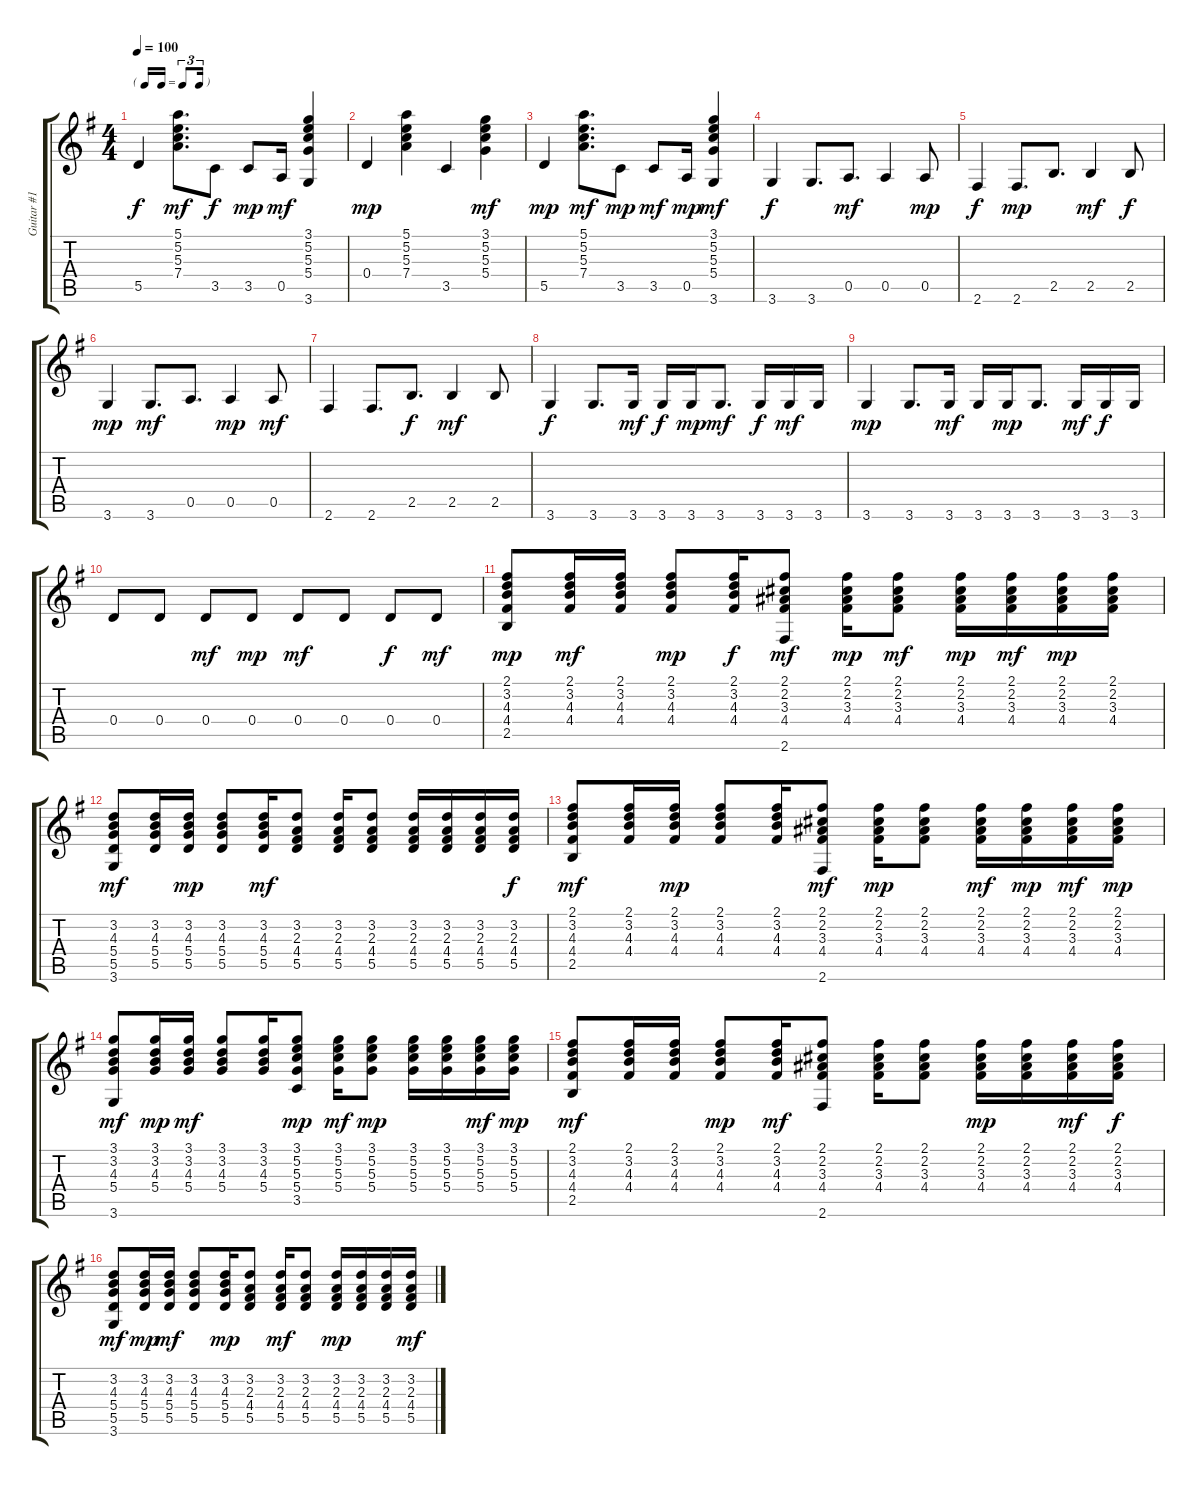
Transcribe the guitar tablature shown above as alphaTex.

\track ("Guitar #1" "Guitar #1") {instrument electricguitarclean}
\staff {score tabs}
\tuning (E4 B3 G3 D3 A2 E2) {hide}
\ts (4 4)
\tf triplet16th
\tempo 100
\clef g2
\ks g
5.5.4{dy f} (5.1 5.2 5.3 7.4).8{d dy mf} 3.5.8{dy f} 3.5.8{dy mp} 0.5.16{dy mf} (3.1 5.2 5.3 5.4 3.6).4 |
0.4.4{dy mp} (5.1 5.2 5.3 7.4).4 3.5.4 (3.1 5.2 5.3 5.4).4{dy mf} |
5.5.4{dy mp} (5.1 5.2 5.3 7.4).8{d dy mf} 3.5.8{dy mp} 3.5.8{dy mf} 0.5.16{dy mp} (3.1 5.2 5.3 5.4 3.6).4{dy mf} |
3.6.4{dy f} 3.6.8{d} 0.5.8{d dy mf} 0.5.4 0.5.8{dy mp} |
2.6.4{dy f} 2.6.8{d dy mp} 2.5.8{d} 2.5.4{dy mf} 2.5.8{dy f} |
3.6.4{dy mp} 3.6.8{d dy mf} 0.5.8{d} 0.5.4{dy mp} 0.5.8{dy mf} |
2.6.4 2.6.8{d} 2.5.8{d dy f} 2.5.4{dy mf} 2.5.8 |
3.6.4{dy f} 3.6.8{d} 3.6.16{dy mf} 3.6.16{dy f} 3.6.16{dy mp} 3.6.8{d dy mf} 3.6.16{dy f} 3.6.16{dy mf} 3.6.16 |
3.6.4{dy mp} 3.6.8{d} 3.6.16{dy mf} 3.6.16 3.6.16{dy mp} 3.6.8{d} 3.6.16{dy mf} 3.6.16{dy f} 3.6.16 |
0.4.8 0.4.8 0.4.8{dy mf} 0.4.8{dy mp} 0.4.8{dy mf} 0.4.8 0.4.8{dy f} 0.4.8{dy mf} |
(2.1 3.2 4.3 4.4 2.5).8{dy mp} (2.1 3.2 4.3 4.4).16{dy mf} (2.1 3.2 4.3 4.4).16 (2.1 3.2 4.3 4.4).8{dy mp} (2.1 3.2 4.3 4.4).16{dy f} (2.1 2.2 3.3 4.4 2.6).8{dy mf} (2.1 2.2 3.3 4.4).16{dy mp} (2.1 2.2 3.3 4.4).8{dy mf} (2.1 2.2 3.3 4.4).16{dy mp} (2.1 2.2 3.3 4.4).16{dy mf} (2.1 2.2 3.3 4.4).16{dy mp} (2.1 2.2 3.3 4.4).16 |
(3.2 4.3 5.4 5.5 3.6).8{dy mf} (3.2 4.3 5.4 5.5).16 (3.2 4.3 5.4 5.5).16{dy mp} (3.2 4.3 5.4 5.5).8 (3.2 4.3 5.4 5.5).16{dy mf} (3.2 2.3 4.4 5.5).8 (3.2 2.3 4.4 5.5).16 (3.2 2.3 4.4 5.5).8 (3.2 2.3 4.4 5.5).16 (3.2 2.3 4.4 5.5).16 (3.2 2.3 4.4 5.5).16 (3.2 2.3 4.4 5.5).16{dy f} |
(2.1 3.2 4.3 4.4 2.5).8{dy mf} (2.1 3.2 4.3 4.4).16 (2.1 3.2 4.3 4.4).16{dy mp} (2.1 3.2 4.3 4.4).8 (2.1 3.2 4.3 4.4).16 (2.1 2.2 3.3 4.4 2.6).8{dy mf} (2.1 2.2 3.3 4.4).16{dy mp} (2.1 2.2 3.3 4.4).8 (2.1 2.2 3.3 4.4).16{dy mf} (2.1 2.2 3.3 4.4).16{dy mp} (2.1 2.2 3.3 4.4).16{dy mf} (2.1 2.2 3.3 4.4).16{dy mp} |
(3.1 3.2 4.3 5.4 3.6).8{dy mf} (3.1 3.2 4.3 5.4).16{dy mp} (3.1 3.2 4.3 5.4).16{dy mf} (3.1 3.2 4.3 5.4).8 (3.1 3.2 4.3 5.4).16 (3.1 5.2 5.3 5.4 3.5).8{dy mp} (3.1 5.2 5.3 5.4).16{dy mf} (3.1 5.2 5.3 5.4).8{dy mp} (3.1 5.2 5.3 5.4).16 (3.1 5.2 5.3 5.4).16 (3.1 5.2 5.3 5.4).16{dy mf} (3.1 5.2 5.3 5.4).16{dy mp} |
(2.1 3.2 4.3 4.4 2.5).8{dy mf} (2.1 3.2 4.3 4.4).16 (2.1 3.2 4.3 4.4).16 (2.1 3.2 4.3 4.4).8{dy mp} (2.1 3.2 4.3 4.4).16{dy mf} (2.1 2.2 3.3 4.4 2.6).8 (2.1 2.2 3.3 4.4).16 (2.1 2.2 3.3 4.4).8 (2.1 2.2 3.3 4.4).16{dy mp} (2.1 2.2 3.3 4.4).16 (2.1 2.2 3.3 4.4).16{dy mf} (2.1 2.2 3.3 4.4).16{dy f} |
(3.2 4.3 5.4 5.5 3.6).8{dy mf} (3.2 4.3 5.4 5.5).16{dy mp} (3.2 4.3 5.4 5.5).16{dy mf} (3.2 4.3 5.4 5.5).8 (3.2 4.3 5.4 5.5).16{dy mp} (3.2 2.3 4.4 5.5).8 (3.2 2.3 4.4 5.5).16{dy mf} (3.2 2.3 4.4 5.5).8 (3.2 2.3 4.4 5.5).16{dy mp} (3.2 2.3 4.4 5.5).16 (3.2 2.3 4.4 5.5).16 (3.2 2.3 4.4 5.5).16{dy mf}
